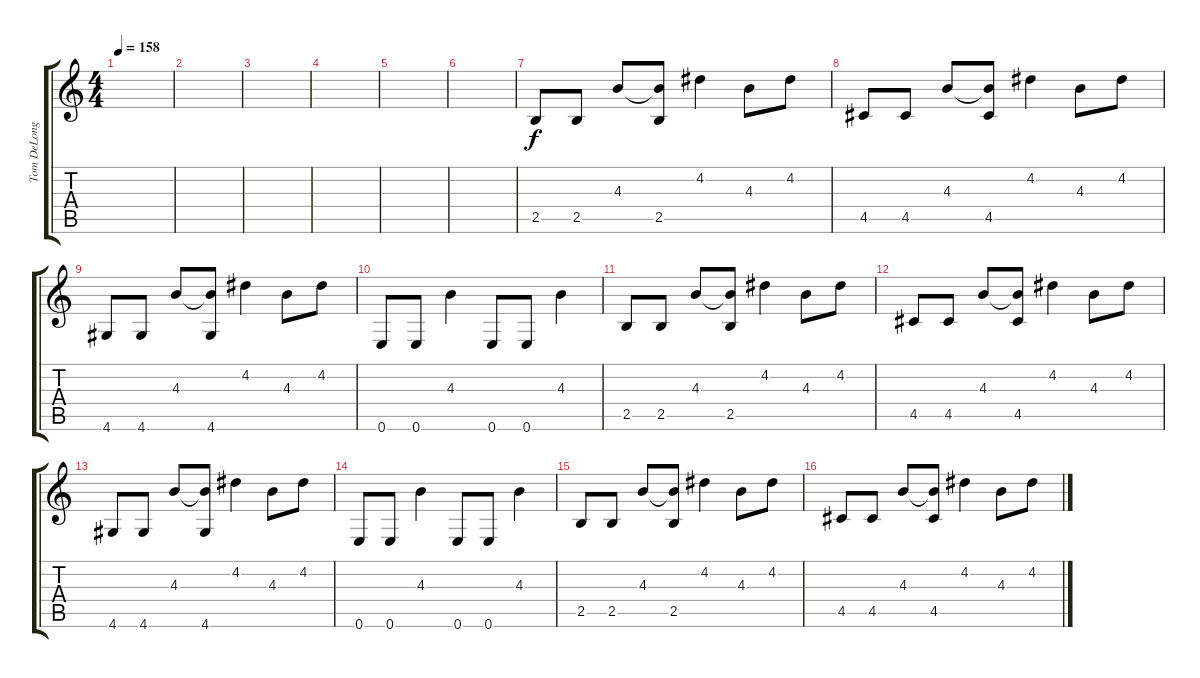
\track ("Tom DeLonge - Clean Guitar" "Tom DeLong") {instrument electricguitarclean}
\staff {score tabs}
\tuning (E4 B3 G3 D3 A2 E2) {hide}
\ts (4 4)
\tempo 158
\clef g2
\ks c
|
|
|
|
|
|
2.5.8 2.5.8 4.3.8 (4.3{t} 2.5).8 4.2.4 4.3.8 4.2.8 |
4.5.8 4.5.8 4.3.8 (4.3{t} 4.5).8 4.2.4 4.3.8 4.2.8 |
4.6.8 4.6.8 4.3.8 (4.3{t} 4.6).8 4.2.4 4.3.8 4.2.8 |
0.6.8 0.6.8 4.3.4 0.6.8 0.6.8 4.3.4 |
2.5.8 2.5.8 4.3.8 (4.3{t} 2.5).8 4.2.4 4.3.8 4.2.8 |
4.5.8 4.5.8 4.3.8 (4.3{t} 4.5).8 4.2.4 4.3.8 4.2.8 |
4.6.8 4.6.8 4.3.8 (4.3{t} 4.6).8 4.2.4 4.3.8 4.2.8 |
0.6.8 0.6.8 4.3.4 0.6.8 0.6.8 4.3.4 |
2.5.8 2.5.8 4.3.8 (4.3{t} 2.5).8 4.2.4 4.3.8 4.2.8 |
4.5.8 4.5.8 4.3.8 (4.3{t} 4.5).8 4.2.4 4.3.8 4.2.8
